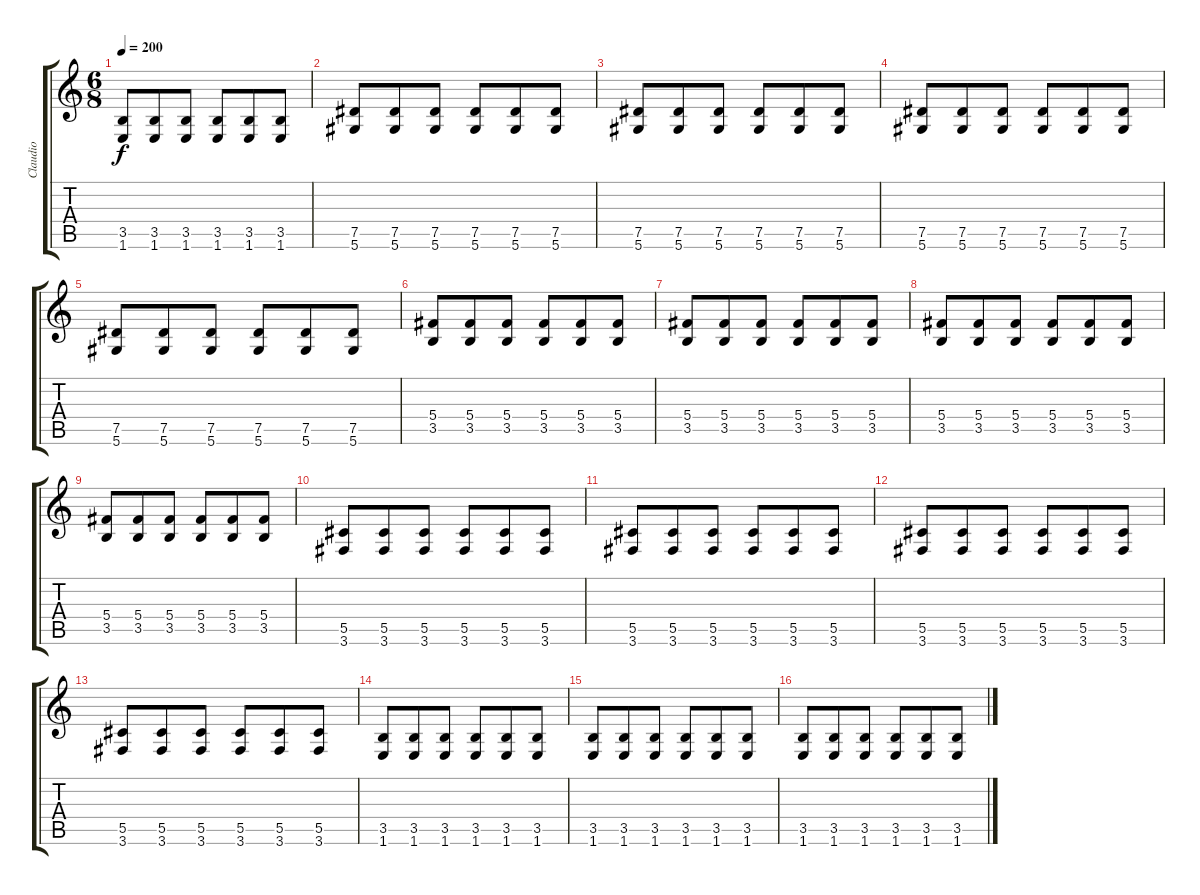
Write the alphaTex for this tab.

\track ("Claudio" "Claudio") {instrument overdrivenguitar}
\staff {score tabs}
\tuning (Eb4 Bb3 Gb3 Db3 Ab2 Eb2) {hide}
\ts (6 8)
\tempo 200
\clef g2
\ks c
(3.5 1.6).8{dy f} (3.5 1.6).8 (3.5 1.6).8 (3.5 1.6).8 (3.5 1.6).8 (3.5 1.6).8 |
(7.5 5.6).8 (7.5 5.6).8 (7.5 5.6).8 (7.5 5.6).8 (7.5 5.6).8 (7.5 5.6).8 |
(7.5 5.6).8 (7.5 5.6).8 (7.5 5.6).8 (7.5 5.6).8 (7.5 5.6).8 (7.5 5.6).8 |
(7.5 5.6).8 (7.5 5.6).8 (7.5 5.6).8 (7.5 5.6).8 (7.5 5.6).8 (7.5 5.6).8 |
(7.5 5.6).8 (7.5 5.6).8 (7.5 5.6).8 (7.5 5.6).8 (7.5 5.6).8 (7.5 5.6).8 |
(5.4 3.5).8 (5.4 3.5).8 (5.4 3.5).8 (5.4 3.5).8 (5.4 3.5).8 (5.4 3.5).8 |
(5.4 3.5).8 (5.4 3.5).8 (5.4 3.5).8 (5.4 3.5).8 (5.4 3.5).8 (5.4 3.5).8 |
(5.4 3.5).8 (5.4 3.5).8 (5.4 3.5).8 (5.4 3.5).8 (5.4 3.5).8 (5.4 3.5).8 |
(5.4 3.5).8 (5.4 3.5).8 (5.4 3.5).8 (5.4 3.5).8 (5.4 3.5).8 (5.4 3.5).8 |
(5.5 3.6).8 (5.5 3.6).8 (5.5 3.6).8 (5.5 3.6).8 (5.5 3.6).8 (5.5 3.6).8 |
(5.5 3.6).8 (5.5 3.6).8 (5.5 3.6).8 (5.5 3.6).8 (5.5 3.6).8 (5.5 3.6).8 |
(5.5 3.6).8 (5.5 3.6).8 (5.5 3.6).8 (5.5 3.6).8 (5.5 3.6).8 (5.5 3.6).8 |
(5.5 3.6).8 (5.5 3.6).8 (5.5 3.6).8 (5.5 3.6).8 (5.5 3.6).8 (5.5 3.6).8 |
(3.5 1.6).8 (3.5 1.6).8 (3.5 1.6).8 (3.5 1.6).8 (3.5 1.6).8 (3.5 1.6).8 |
(3.5 1.6).8 (3.5 1.6).8 (3.5 1.6).8 (3.5 1.6).8 (3.5 1.6).8 (3.5 1.6).8 |
(3.5 1.6).8 (3.5 1.6).8 (3.5 1.6).8 (3.5 1.6).8 (3.5 1.6).8 (3.5 1.6).8
